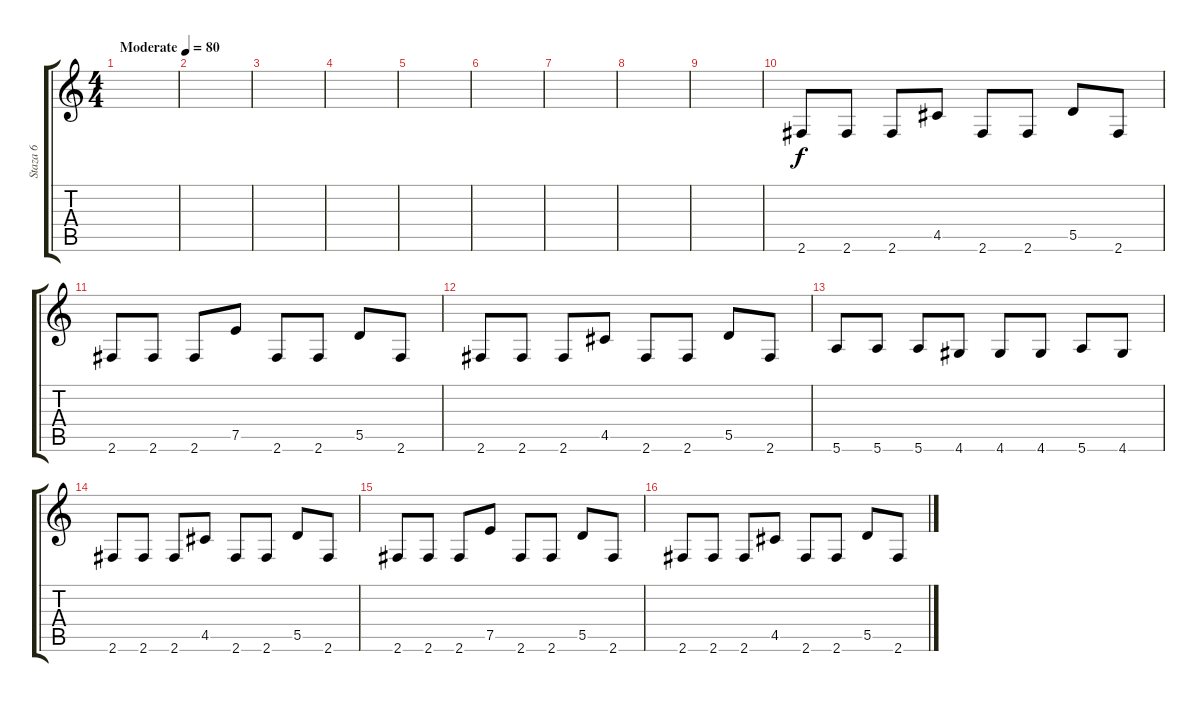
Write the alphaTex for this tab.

\track ("Staza 6" "Staza 6") {instrument electricbassfinger}
\staff {score tabs}
\tuning (E4 B3 G3 D3 A2 E2) {hide}
\ts (4 4)
\tempo (80 "Moderate")
\clef g2
\ks c
|
|
|
|
|
|
|
|
|
2.6.8 2.6.8 2.6.8 4.5.8 2.6.8 2.6.8 5.5.8 2.6.8 |
2.6.8 2.6.8 2.6.8 7.5.8 2.6.8 2.6.8 5.5.8 2.6.8 |
2.6.8 2.6.8 2.6.8 4.5.8 2.6.8 2.6.8 5.5.8 2.6.8 |
5.6.8 5.6.8 5.6.8 4.6.8 4.6.8 4.6.8 5.6.8 4.6.8 |
2.6.8 2.6.8 2.6.8 4.5.8 2.6.8 2.6.8 5.5.8 2.6.8 |
2.6.8 2.6.8 2.6.8 7.5.8 2.6.8 2.6.8 5.5.8 2.6.8 |
2.6.8 2.6.8 2.6.8 4.5.8 2.6.8 2.6.8 5.5.8 2.6.8
